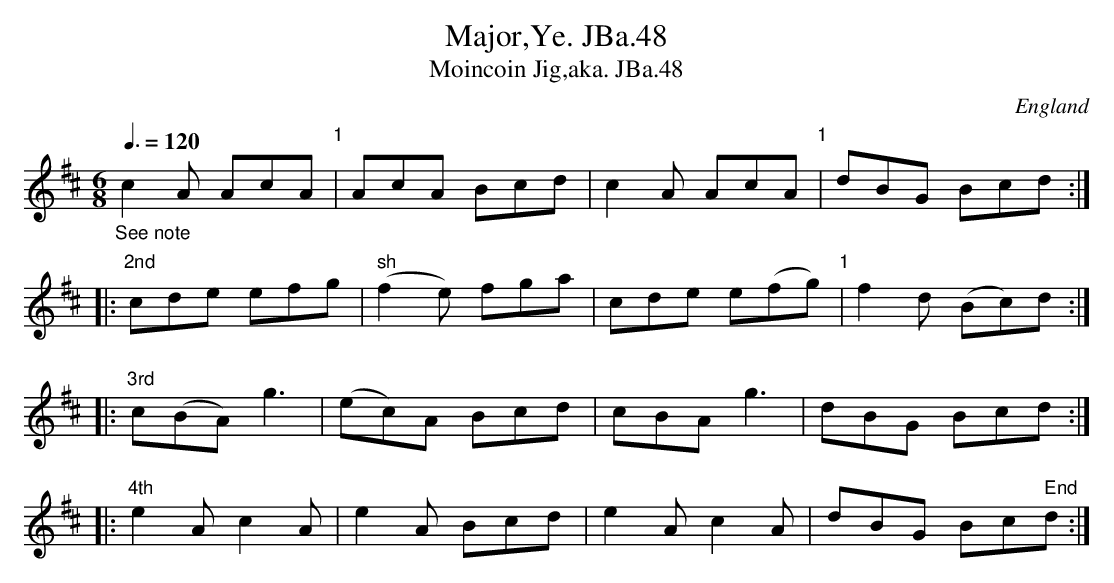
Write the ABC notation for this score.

X:1
T:Major,Ye. JBa.48
T:Moincoin Jig,aka. JBa.48
M:6/8
L:1/8
Q:3/8=120
O:England
K:D major
"_See note"c2A AcA "1" | AcA Bcd | c2A AcA  "1" | dBG Bcd :|!
|:"2nd" cde efg | ("sh"f2e) fga | cde e(fg)  "1" | f2d (Bc)d :|!
|:"3rd" c(BA) g3 | (ec)A Bcd | cBA g3 | dBG Bcd :|!
|:"4th" e2Ac2A | e2A Bcd | e2Ac2A | dBG Bc" End"d :|
